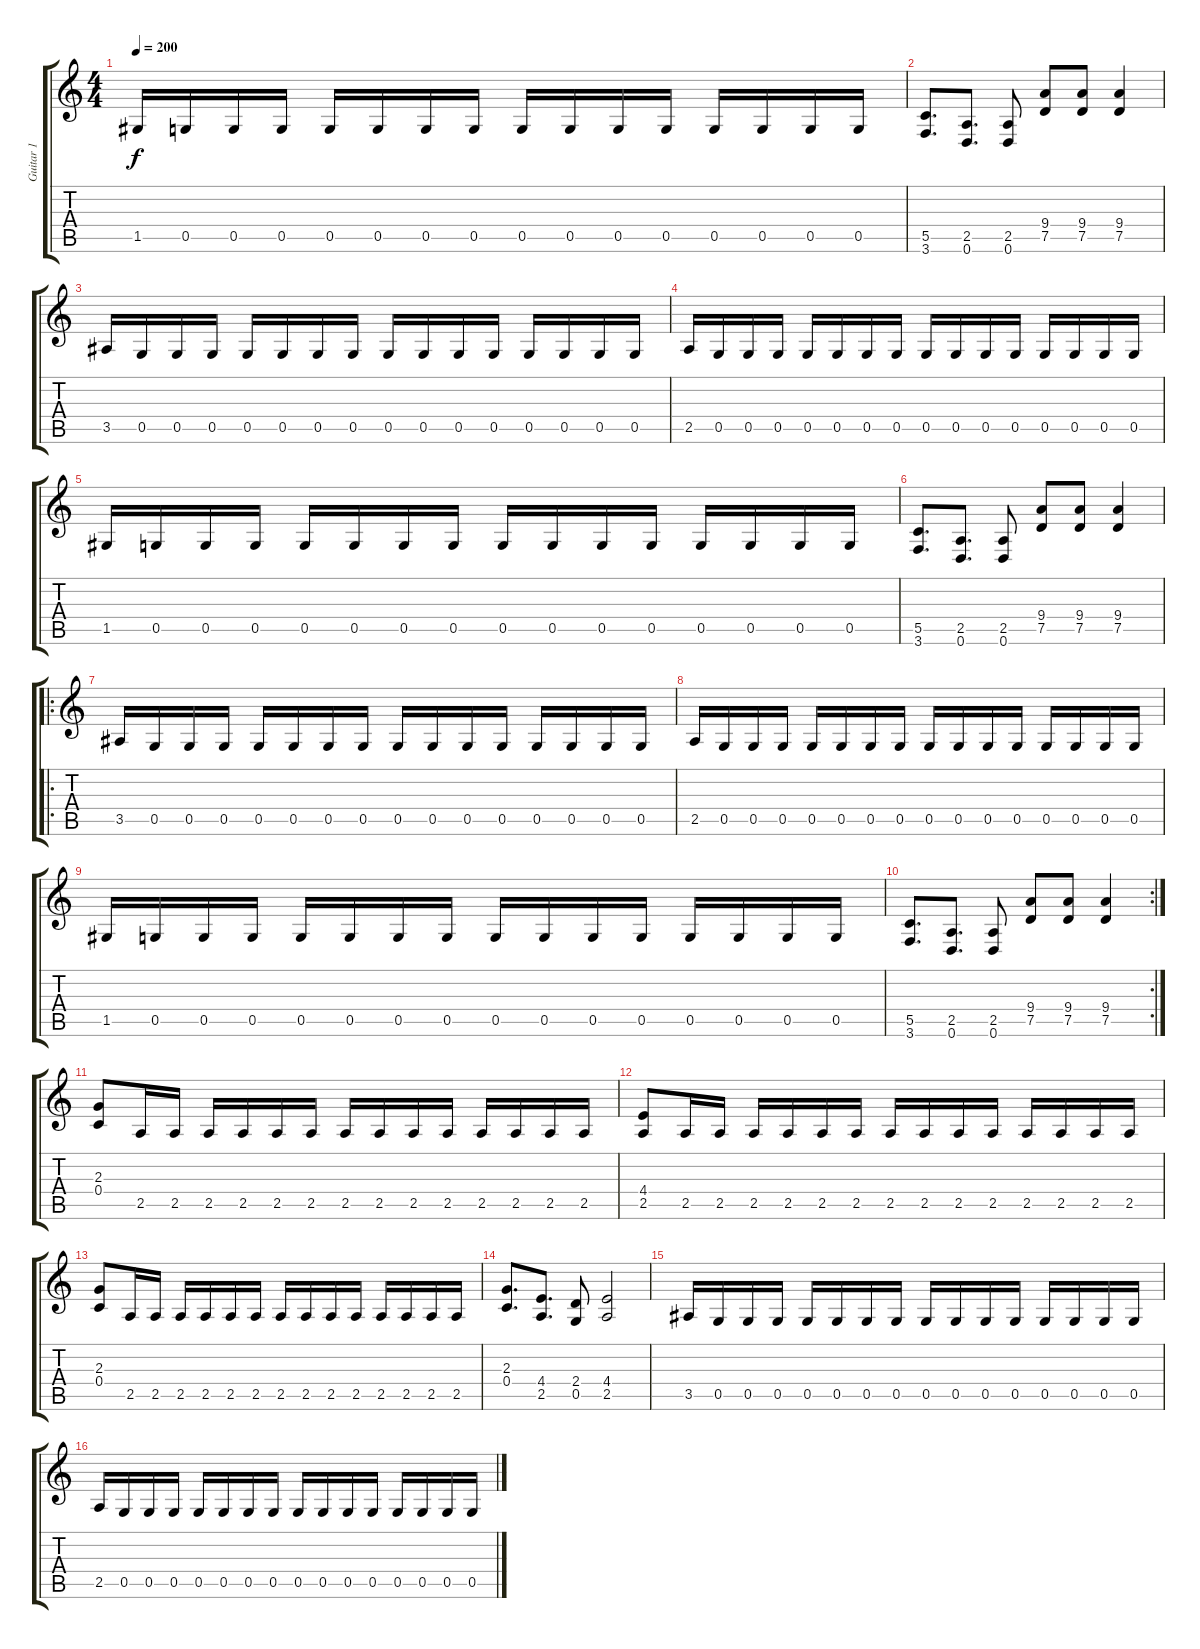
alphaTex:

\track ("Guitar 1" "Guitar 1") {instrument distortionguitar}
\staff {score tabs}
\tuning (D4 A3 F3 C3 G2 D2) {hide}
\ts (4 4)
\tempo 200
\clef g2
\ks c
1.5.16{dy f} 0.5.16 0.5.16 0.5.16 0.5.16 0.5.16 0.5.16 0.5.16 0.5.16 0.5.16 0.5.16 0.5.16 0.5.16 0.5.16 0.5.16 0.5.16 |
(5.5 3.6).8{d} (2.5 0.6).8{d} (2.5 0.6).8 (9.4 7.5).8 (9.4 7.5).8 (9.4 7.5).4 |
3.5.16 0.5.16 0.5.16 0.5.16 0.5.16 0.5.16 0.5.16 0.5.16 0.5.16 0.5.16 0.5.16 0.5.16 0.5.16 0.5.16 0.5.16 0.5.16 |
2.5.16 0.5.16 0.5.16 0.5.16 0.5.16 0.5.16 0.5.16 0.5.16 0.5.16 0.5.16 0.5.16 0.5.16 0.5.16 0.5.16 0.5.16 0.5.16 |
1.5.16 0.5.16 0.5.16 0.5.16 0.5.16 0.5.16 0.5.16 0.5.16 0.5.16 0.5.16 0.5.16 0.5.16 0.5.16 0.5.16 0.5.16 0.5.16 |
(5.5 3.6).8{d} (2.5 0.6).8{d} (2.5 0.6).8 (9.4 7.5).8 (9.4 7.5).8 (9.4 7.5).4 |
\ro
3.5.16 0.5.16 0.5.16 0.5.16 0.5.16 0.5.16 0.5.16 0.5.16 0.5.16 0.5.16 0.5.16 0.5.16 0.5.16 0.5.16 0.5.16 0.5.16 |
2.5.16 0.5.16 0.5.16 0.5.16 0.5.16 0.5.16 0.5.16 0.5.16 0.5.16 0.5.16 0.5.16 0.5.16 0.5.16 0.5.16 0.5.16 0.5.16 |
1.5.16 0.5.16 0.5.16 0.5.16 0.5.16 0.5.16 0.5.16 0.5.16 0.5.16 0.5.16 0.5.16 0.5.16 0.5.16 0.5.16 0.5.16 0.5.16 |
\rc 2
(5.5 3.6).8{d} (2.5 0.6).8{d} (2.5 0.6).8 (9.4 7.5).8 (9.4 7.5).8 (9.4 7.5).4 |
(2.3 0.4).8 2.5.16 2.5.16 2.5.16 2.5.16 2.5.16 2.5.16 2.5.16 2.5.16 2.5.16 2.5.16 2.5.16 2.5.16 2.5.16 2.5.16 |
(4.4 2.5).8 2.5.16 2.5.16 2.5.16 2.5.16 2.5.16 2.5.16 2.5.16 2.5.16 2.5.16 2.5.16 2.5.16 2.5.16 2.5.16 2.5.16 |
(2.3 0.4).8 2.5.16 2.5.16 2.5.16 2.5.16 2.5.16 2.5.16 2.5.16 2.5.16 2.5.16 2.5.16 2.5.16 2.5.16 2.5.16 2.5.16 |
(2.3 0.4).8{d} (4.4 2.5).8{d} (2.4 0.5).8 (4.4 2.5).2 |
3.5.16 0.5.16 0.5.16 0.5.16 0.5.16 0.5.16 0.5.16 0.5.16 0.5.16 0.5.16 0.5.16 0.5.16 0.5.16 0.5.16 0.5.16 0.5.16 |
2.5.16 0.5.16 0.5.16 0.5.16 0.5.16 0.5.16 0.5.16 0.5.16 0.5.16 0.5.16 0.5.16 0.5.16 0.5.16 0.5.16 0.5.16 0.5.16
